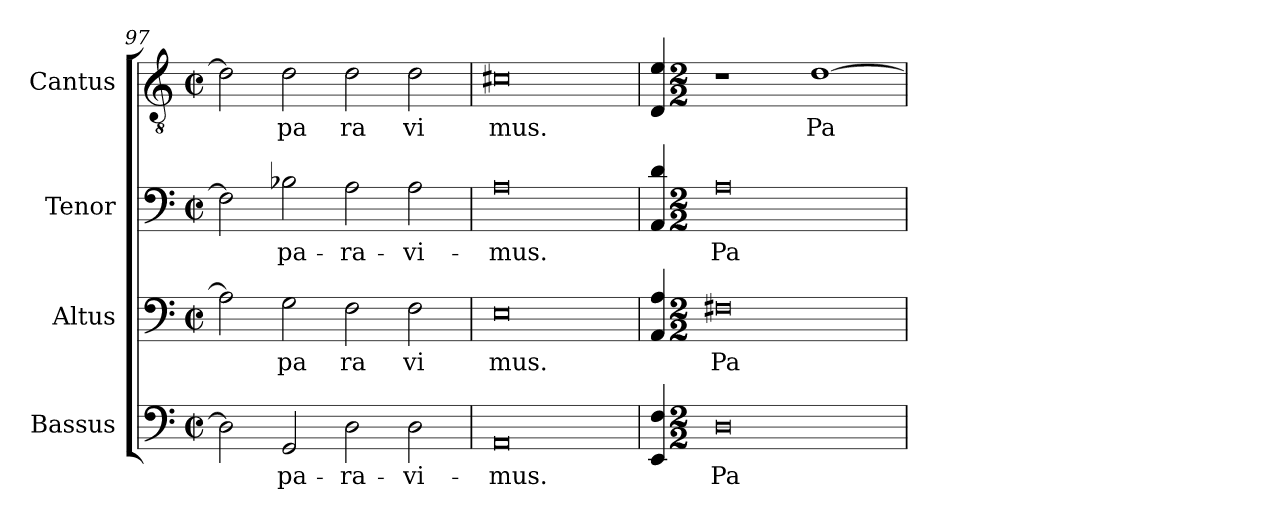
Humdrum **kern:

**kern	**text	**kern	**text	**kern	**text	**kern	**text
*part4	*part4	*part3	*part3	*part2	*part2	*part1	*part1
*staff4	*staff4	*staff3	*staff3	*staff2	*staff2	*staff1	*staff1
*I"Bassus	*	*I"Altus	*	*I"Tenor	*	*I"Cantus	*
*clefF4	*	*clefF4	*	*clefF4	*	*clefGv2	*
*	*	*	*	*	*	*k[]	*
*	*	*	*	*	*	*C:	*
*M2/2	*	*M2/2	*	*M2/2	*	*M2/2	*
*met(c|)	*	*met(c|)	*	*met(c|)	*	*met(c|)	*
=97	=97	=97	=97	=97	=97	=97	=97
2D\]	.	2A\]	.	2F\]	.	2d\]	.
!	!LO:LY:b:cj	!	!LO:LY:b:cj	!	!LO:LY:b:cj	!	!LO:LY:b:cj
2GG/	-pa-	2G\	pa	2B-\	-pa-	2d\	pa
!	!LO:LY:b:cj	!	!LO:LY:b:cj	!	!LO:LY:b:cj	!	!LO:LY:b:cj
2D\	-ra-	2F\	ra	2A\	-ra-	2d\	ra
!	!LO:LY:b:cj	!	!LO:LY:b:cj	!	!LO:LY:b:cj	!	!LO:LY:b:cj
2D\	-vi-	2F\	vi	2A\	-vi-	2d\	vi
=98	=98	=98	=98	=98	=98	=98	=98
!	!LO:LY:b:cj	!	!LO:LY:b:cj	!	!LO:LY:b:cj	!	!LO:LY:b:cj
0AA	-mus.	0E	mus.	0A	-mus.	0c#X	mus.
!!LO:PB:g=z
=99	=99!	=99	=99!	=99	=99!	=99!	=99!
4F/ 4EE/	.	4A/ 4AA/	.	4d/ 4AA/	.	4e/ 4D/	.
*M2/2	*	*M2/2	*	*M2/2	*	*M2/2	*
*met(c|)	*	*met(c|)	*	*met(c|)	*	*met(c|)	*
!	!LO:LY:b:cj	!	!LO:LY:b:cj	!	!LO:LY:b:cj	!	!
0D	Pa	0F#X	Pa	0A	Pa	1r	.
!	!	!	!	!	!	!	!LO:LY:b:cj
.	.	.	.	.	.	[>1d	Pa-
=	=	=	=	=	=	=	=
*-	*-	*-	*-	*-	*-	*-	*-
